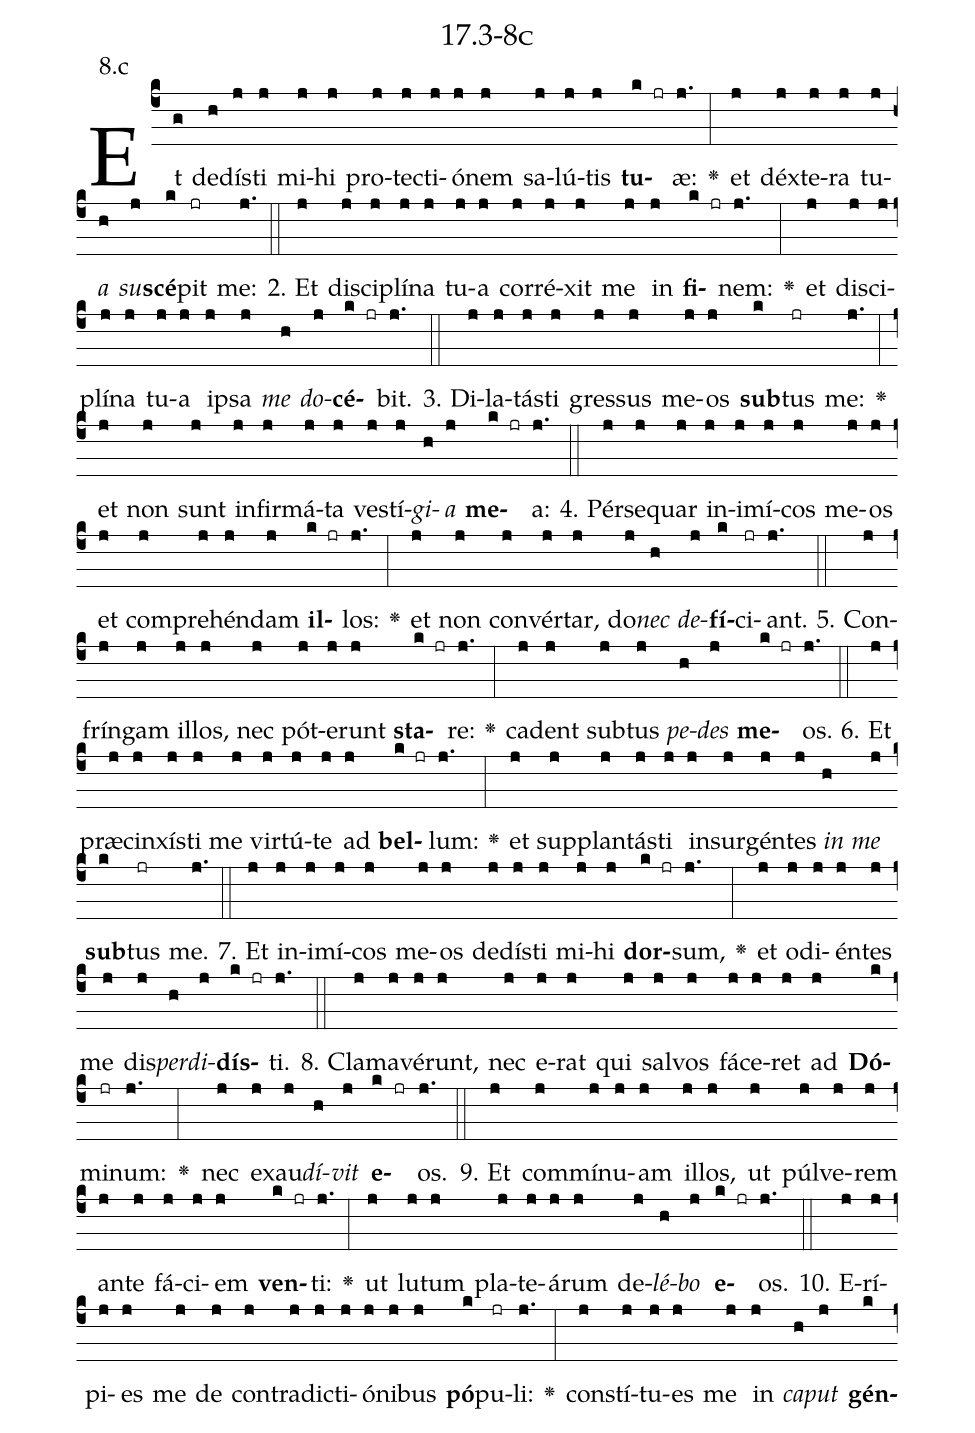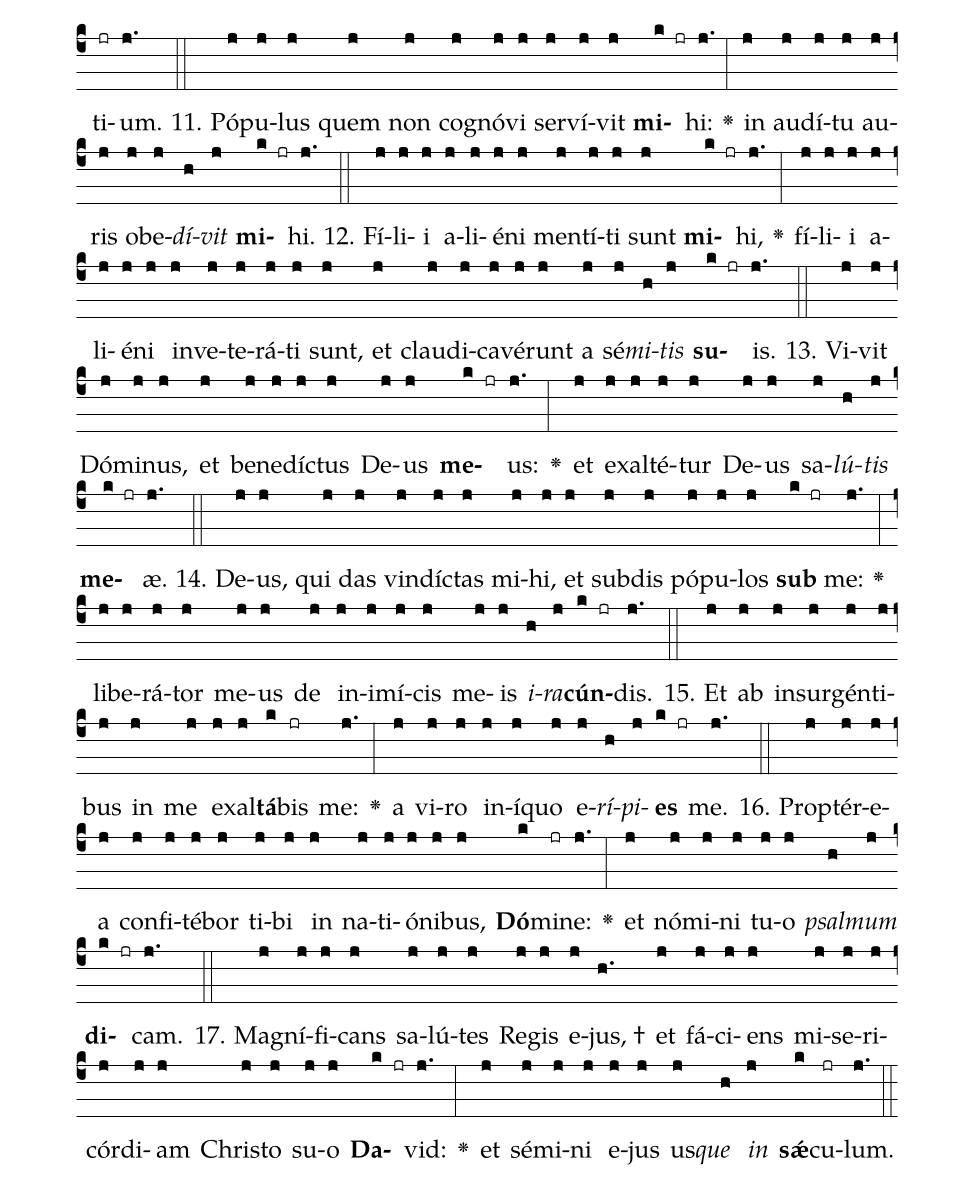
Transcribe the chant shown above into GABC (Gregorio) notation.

name: 17.3-8c;
annotation: 8.c;
%%
(c4)Et(g) de(h)dís(j)ti(j) mi(j)hi(j) pro(j)tec(j)ti(j)ó(j)nem(j) sa(j)lú(j)tis(j) <b>tu</b>(k jr)æ:(j.) <v>\greheightstar</v>(:) et(j) déx(j)te(j)ra(j) tu(j)<i>a</i>(h) <i>su</i>(j)<b>scé</b>(k)pit(jr) me:(j.) (::)
2. Et(j) di(j)sci(j)plí(j)na(j) tu(j)a(j) cor(j)ré(j)xit(j) me(j) in(j) <b>fi</b>(k jr)nem:(j.) <v>\greheightstar</v>(:) et(j) di(j)sci(j)plí(j)na(j) tu(j)a(j) ip(j)sa(j) <i>me</i>(h) <i>do</i>(j)<b>cé</b>(k jr)bit.(j.) (::)
3. Di(j)la(j)tás(j)ti(j) gres(j)sus(j) me(j)os(j) <b>sub</b>(k)tus(jr) me:(j.) <v>\greheightstar</v>(:) et(j) non(j) sunt(j) in(j)fir(j)má(j)ta(j) ves(j)tí(j)<i>gi</i>(h)<i>a</i>(j) <b>me</b>(k jr)a:(j.) (::)
4. Pér(j)se(j)quar(j) in(j)i(j)mí(j)cos(j) me(j)os(j) et(j) com(j)pre(j)hén(j)dam(j) <b>il</b>(k jr)los:(j.) <v>\greheightstar</v>(:) et(j) non(j) con(j)vér(j)tar,(j) do(j)<i>nec</i>(h) <i>de</i>(j)<b>fí</b>(k)ci(jr)ant.(j.) (::)
5. Con(j)frín(j)gam(j) il(j)los,(j) nec(j) pót(j)e(j)runt(j) <b>sta</b>(k jr)re:(j.) <v>\greheightstar</v>(:) ca(j)dent(j) sub(j)tus(j) <i>pe</i>(h)<i>des</i>(j) <b>me</b>(k jr)os.(j.) (::)
6. Et(j) præ(j)cin(j)xís(j)ti(j) me(j) vir(j)tú(j)te(j) ad(j) <b>bel</b>(k jr)lum:(j.) <v>\greheightstar</v>(:) et(j) sup(j)plan(j)tás(j)ti(j) in(j)sur(j)gén(j)tes(j) <i>in</i>(h) <i>me</i>(j) <b>sub</b>(k)tus(jr) me.(j.) (::)
7. Et(j) in(j)i(j)mí(j)cos(j) me(j)os(j) de(j)dís(j)ti(j) mi(j)hi(j) <b>dor</b>(k jr)sum,(j.) <v>\greheightstar</v>(:) et(j) o(j)di(j)én(j)tes(j) me(j) dis(j)<i>per</i>(h)<i>di</i>(j)<b>dís</b>(k jr)ti.(j.) (::)
8. Cla(j)ma(j)vé(j)runt,(j) nec(j) e(j)rat(j) qui(j) sal(j)vos(j) fá(j)ce(j)ret(j) ad(j) <b>Dó</b>(k)mi(jr)num:(j.) <v>\greheightstar</v>(:) nec(j) ex(j)au(j)<i>dí</i>(h)<i>vit</i>(j) <b>e</b>(k jr)os.(j.) (::)
9. Et(j) com(j)mí(j)nu(j)am(j) il(j)los,(j) ut(j) púl(j)ve(j)rem(j) an(j)te(j) fá(j)ci(j)em(j) <b>ven</b>(k jr)ti:(j.) <v>\greheightstar</v>(:) ut(j) lu(j)tum(j) pla(j)te(j)á(j)rum(j) de(j)<i>lé</i>(h)<i>bo</i>(j) <b>e</b>(k jr)os.(j.) (::)
10. E(j)rí(j)pi(j)es(j) me(j) de(j) con(j)tra(j)dic(j)ti(j)ó(j)ni(j)bus(j) <b>pó</b>(k)pu(jr)li:(j.) <v>\greheightstar</v>(:) con(j)stí(j)tu(j)es(j) me(j) in(j) <i>ca</i>(h)<i>put</i>(j) <b>gén</b>(k)ti(jr)um.(j.) (::)
11. Pó(j)pu(j)lus(j) quem(j) non(j) co(j)gnó(j)vi(j) ser(j)ví(j)vit(j) <b>mi</b>(k jr)hi:(j.) <v>\greheightstar</v>(:) in(j) au(j)dí(j)tu(j) au(j)ris(j) ob(j)e(j)<i>dí</i>(h)<i>vit</i>(j) <b>mi</b>(k jr)hi.(j.) (::)
12. Fí(j)li(j)i(j) a(j)li(j)é(j)ni(j) men(j)tí(j)ti(j) sunt(j) <b>mi</b>(k jr)hi,(j.) <v>\greheightstar</v>(:) fí(j)li(j)i(j) a(j)li(j)é(j)ni(j) in(j)ve(j)te(j)rá(j)ti(j) sunt,(j) et(j) clau(j)di(j)ca(j)vé(j)runt(j) a(j) sé(j)<i>mi</i>(h)<i>tis</i>(j) <b>su</b>(k jr)is.(j.) (::)
13. Vi(j)vit(j) Dó(j)mi(j)nus,(j) et(j) be(j)ne(j)díc(j)tus(j) De(j)us(j) <b>me</b>(k jr)us:(j.) <v>\greheightstar</v>(:) et(j) ex(j)al(j)té(j)tur(j) De(j)us(j) sa(j)<i>lú</i>(h)<i>tis</i>(j) <b>me</b>(k jr)æ.(j.) (::)
14. De(j)us,(j) qui(j) das(j) vin(j)díc(j)tas(j) mi(j)hi,(j) et(j) sub(j)dis(j) pó(j)pu(j)los(j) <b>sub</b>(k jr) me:(j.) <v>\greheightstar</v>(:) li(j)be(j)rá(j)tor(j) me(j)us(j) de(j) in(j)i(j)mí(j)cis(j) me(j)is(j) <i>i</i>(h)<i>ra</i>(j)<b>cún</b>(k jr)dis.(j.) (::)
15. Et(j) ab(j) in(j)sur(j)gén(j)ti(j)bus(j) in(j) me(j) ex(j)al(j)<b>tá</b>(k)bis(jr) me:(j.) <v>\greheightstar</v>(:) a(j) vi(j)ro(j) in(j)í(j)quo(j) e(j)<i>rí</i>(h)<i>pi</i>(j)<b>es</b>(k jr) me.(j.) (::)
16. Prop(j)tér(j)e(j)a(j) con(j)fi(j)té(j)bor(j) ti(j)bi(j) in(j) na(j)ti(j)ó(j)ni(j)bus,(j) <b>Dó</b>(k)mi(jr)ne:(j.) <v>\greheightstar</v>(:) et(j) nó(j)mi(j)ni(j) tu(j)o(j) <i>psal</i>(h)<i>mum</i>(j) <b>di</b>(k jr)cam.(j.) (::)
17. Ma(j)gní(j)fi(j)cans(j) sa(j)lú(j)tes(j) Re(j)gis(j) e(j)jus, †(h.) et(j) fá(j)ci(j)ens(j) mi(j)se(j)ri(j)cór(j)di(j)am(j) Chris(j)to(j) su(j)o(j) <b>Da</b>(k jr)vid:(j.) <v>\greheightstar</v>(:) et(j) sé(j)mi(j)ni(j) e(j)jus(j) us(j)<i>que</i>(h) <i>in</i>(j) <b>sǽ</b>(k)cu(jr)lum.(j.) (::)
